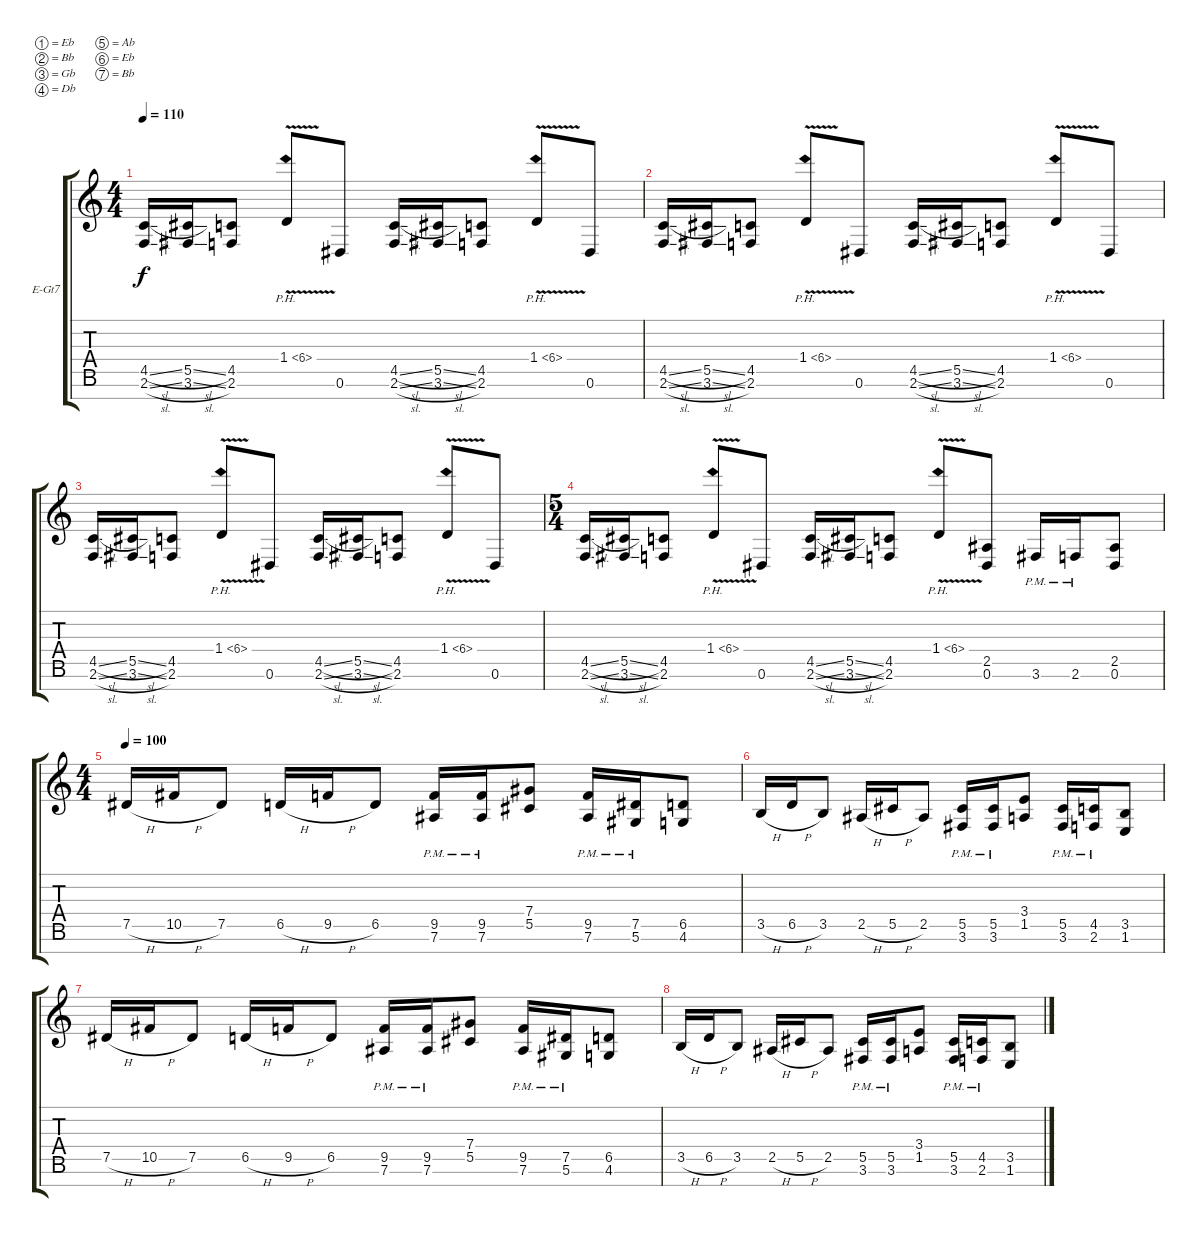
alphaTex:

\bracketExtendMode groupsimilarinstruments
\firstSystemTrackNameOrientation horizontal
\otherSystemsTrackNameOrientation horizontal
\track ("Jack Owen" "E-Gt7") {instrument distortionguitar}
\staff {score tabs}
\tuning (Eb4 Bb3 Gb3 Db3 Ab2 Eb2 Bb1)
\ts (4 4)
\tempo 110
\clef g2
\scale
0.333333
\ks c
(2.6{sl} 4.5{sl}).16{dy f} (3.6{sl} 5.5{sl}).16 (2.6 4.5).8 1.4{ph 5 v}.8 0.6.8 (2.6{sl} 4.5{sl}).16 (3.6{sl} 5.5{sl}).16 (2.6 4.5).8 1.4{ph 5 v}.8 0.6.8 |
\scale
0.333333 (2.6{sl} 4.5{sl}).16 (3.6{sl} 5.5{sl}).16 (2.6 4.5).8 1.4{ph 5 v}.8 0.6.8 (2.6{sl} 4.5{sl}).16 (3.6{sl} 5.5{sl}).16 (2.6 4.5).8 1.4{ph 5 v}.8 0.6.8 |
\scale
0.333333 (2.6{sl} 4.5{sl}).16 (3.6{sl} 5.5{sl}).16 (2.6 4.5).8 1.4{ph 5 v}.8 0.6.8 (2.6{sl} 4.5{sl}).16 (3.6{sl} 5.5{sl}).16 (2.6 4.5).8 1.4{ph 5 v}.8 0.6.8 |
\ts (5 4)
\scale
0.333333 (2.6{sl} 4.5{sl}).16 (3.6{sl} 5.5{sl}).16 (2.6 4.5).8 1.4{ph 5 v}.8 0.6.8 (2.6{sl} 4.5{sl}).16 (3.6{sl} 5.5{sl}).16 (2.6 4.5).8 1.4{ph 5 v}.8 (0.6 2.5).8 3.6{pm}.16 2.6{pm}.16 (0.6 2.5).8 |
\ts (4 4)
\tempo 100
\scale
0.333333 7.5{h}.16 10.5{h}.16 7.5.8 6.5{h}.16 9.5{h}.16 6.5.8 (9.5{pm} 7.6{pm}).16 (9.5{pm} 7.6{pm}).16 (7.4 5.5).8 (7.6{pm} 9.5{pm}).16 (5.6{pm} 7.5{pm}).16 (4.6 6.5).8 |
\scale
0.333333 3.5{h}.16 6.5{h}.16 3.5.8 2.5{h}.16 5.5{h}.16 2.5.8 (3.6{pm} 5.5{pm}).16 (3.6{pm} 5.5{pm}).16 (1.5 3.4).8 (3.6{pm} 5.5{pm}).16 (2.6{pm} 4.5{pm}).16 (1.6 3.5).8 |
\scale
0.333333 7.5{h}.16 10.5{h}.16 7.5.8 6.5{h}.16 9.5{h}.16 6.5.8 (9.5{pm} 7.6{pm}).16 (9.5{pm} 7.6{pm}).16 (7.4 5.5).8 (7.6{pm} 9.5{pm}).16 (5.6{pm} 7.5{pm}).16 (4.6 6.5).8 |
\scale
0.333333 3.5{h}.16 6.5{h}.16 3.5.8 2.5{h}.16 5.5{h}.16 2.5.8 (3.6{pm} 5.5{pm}).16 (3.6{pm} 5.5{pm}).16 (1.5 3.4).8 (3.6{pm} 5.5{pm}).16 (2.6{pm} 4.5{pm}).16 (1.6 3.5).8
